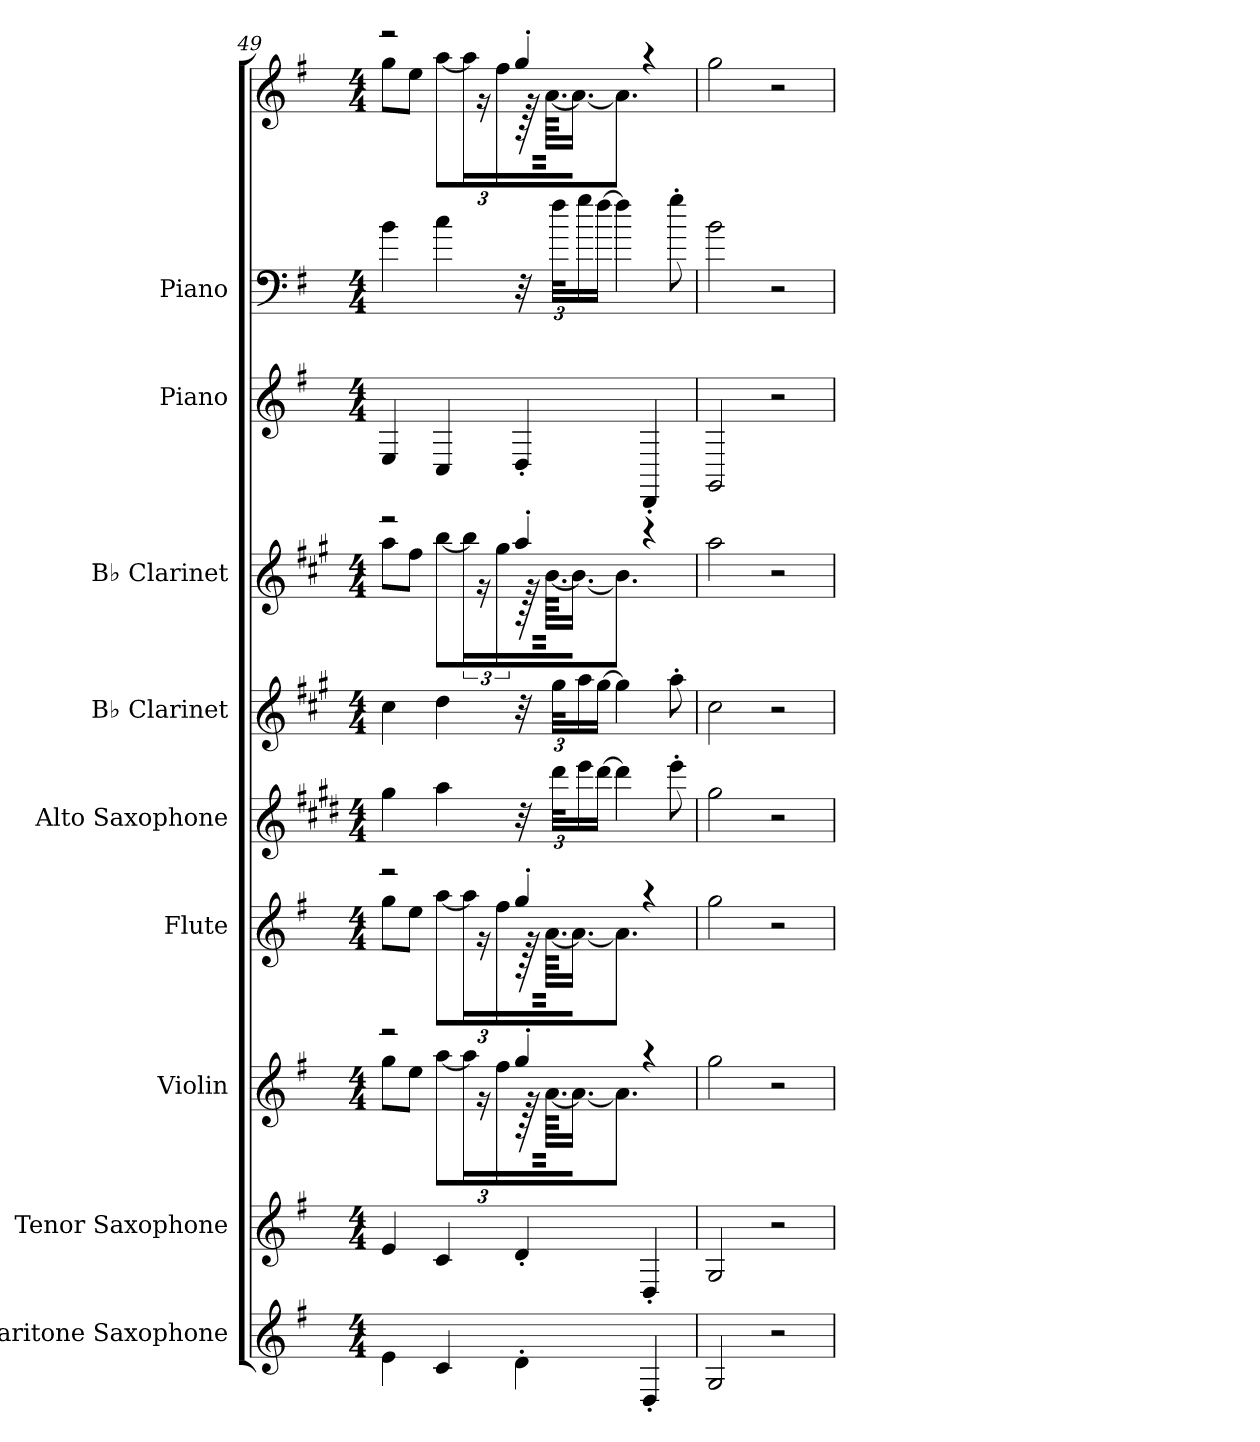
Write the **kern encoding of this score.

**kern	**kern	**kern	**kern	**kern	**kern	**kern	**kern	**kern	**kern
*part9	*part8	*part7	*part6	*part5	*part4	*part3	*part2	*part1	*part1
*staff10	*staff9	*staff8	*staff7	*staff6	*staff5	*staff4	*staff3	*staff2	*staff1
*I"Baritone Saxophone	*I"Tenor Saxophone	*I"Violin	*I"Flute	*I"Alto Saxophone	*I"B♭ Clarinet	*I"B♭ Clarinet	*I"Piano	*I"Piano	*
*I'Bar. Sax.	*I'T. Sax.	*I'Vln.	*I'Fl.	*I'A. Sax.	*I'B♭ Cl.	*I'B♭ Cl.	*I'Pno.	*I'Pno.	*
*clefG2	*clefG2	*clefG2	*clefG2	*clefG2	*clefG2	*clefG2	*clefG2	*clefF4	*clefG2
*ITrd12c21	*ITrd8c14	*	*	*ITrd5c9	*ITrd1c2	*ITrd1c2	*	*	*
*k[f#]	*k[f#]	*k[f#]	*k[f#]	*k[f#]	*k[f#]	*k[f#]	*k[f#]	*k[f#]	*k[f#]
*M4/4	*M4/4	*M4/4	*M4/4	*M4/4	*M4/4	*M4/4	*M4/4	*M4/4	*M4/4
=49	=49	=49	=49	=49	=49	=49	=49	=49	=49
*	*	*^	*^	*	*	*^	*	*	*^
4E\	4E/	2r	8gg\L	2r	8gg\L	4b\	4b\	2r	8gg\L	4E/	4b\	2r	8gg\L
.	.	.	8ee\J	.	8ee\J	.	.	.	8ee\J	.	.	.	8ee\J
4C/	4C/	.	[8aa\L	.	[8aa\L	4cc\	4cc\	.	[8aa\L	4C/	4cc\	.	[8aa\L
*	*	*	*Xbrackettup	*	*Xbrackettup	*	*	*	*	*	*	*	*Xbrackettup
.	.	.	24aa\Jk]	.	24aa\Jk]	.	.	.	24aa\Jk]	.	.	.	24aa\Jk]
.	.	.	24r	.	24r	.	.	.	24r	.	.	.	24r
.	.	.	24ff#\	.	24ff#\	.	.	.	24ff#\	.	.	.	24ff#\
*	*	*	*	*	*	*Xbrackettup	*Xbrackettup	*	*	*	*Xbrackettup	*	*
4D'\	4D'/	4gg'/	128r	4gg'/	128r	48r	48r	4gg'/	128r	4D'/	48r	4gg'/	128r
.	.	.	[64.a\KKLL	.	[64.a\KKLL	.	.	.	[64.a\KKLL	.	.	.	[64.a\KKLL
.	.	.	.	.	.	48ff#\KLL	48ff#\KLL	.	.	.	48ff#\KLL	.	.
.	.	.	16.a\JJ_	.	16.a\JJ_	.	.	.	16.a\JJ_	.	.	.	16.a\JJ_
.	.	.	.	.	.	24gg\	24gg\	.	.	.	24gg\	.	.
.	.	.	.	.	.	[24ff#\JJ	[24ff#\JJ	.	.	.	[24ff#\JJ	.	.
.	.	.	4.a\]	.	4.a\]	4ff#\]	4ff#\]	.	4.a\]	.	4ff#\]	.	4.a\]
4DD'/	4DD'/	4r	.	4r	.	.	.	4r	.	4DD'/	.	4r	.
.	.	.	.	.	.	8gg'\	8gg'\	.	.	.	8gg'\	.	.
*	*	*v	*v	*	*	*	*	*v	*v	*	*	*v	*v
*	*	*	*v	*v	*	*	*	*	*	*
=50	=50	=50	=50	=50	=50	=50	=50	=50	=50
2GG/	2GG/	2gg\	2gg\	2b\	2b\	2gg\	2GG/	2b\	2gg\
2r	2r	2r	2r	2r	2r	2r	2r	2r	2r
=	=	=	=	=	=	=	=	=	=
*-	*-	*-	*-	*-	*-	*-	*-	*-	*-
